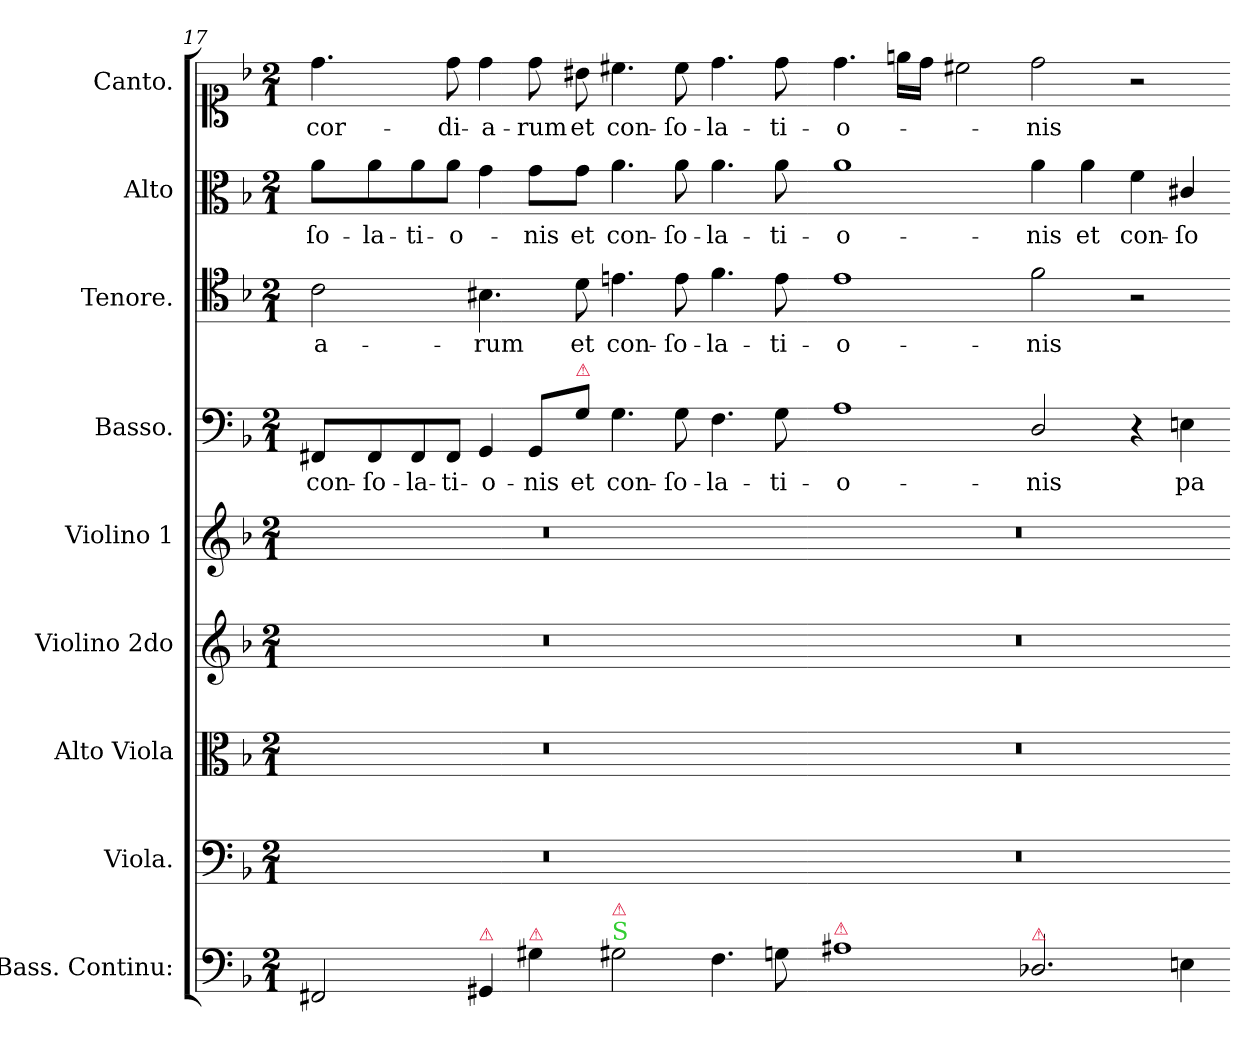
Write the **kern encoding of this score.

**kern	**kern	**kern	**kern	**kern	**kern	**text	**kern	**text	**kern	**text	**kern	**text
*part9	*part8	*part7	*part6	*part5	*part4	*part4	*part3	*part3	*part2	*part2	*part1	*part1
*staff9	*staff8	*staff7	*staff6	*staff5	*staff4	*staff4	*staff3	*staff3	*staff2	*staff2	*staff1	*staff1
*I"Bass. Continu:	*I"Viola.	*I"Alto Viola	*I"Violino 2do	*I"Violino 1	*I"Basso.	*	*I"Tenore.	*	*I"Alto	*	*I"Canto.	*
*	*I'vla	*I'a-vla	*I'vl2	*I'vl1	*I'B	*	*I'T	*	*I'A	*	*	*
*clefF4	*clefF4	*clefC3	*clefG2	*clefG2	*clefF4	*	*clefC4	*	*clefC3	*	*clefC1	*
*k[b-]	*k[b-]	*k[b-]	*k[b-]	*k[b-]	*k[b-]	*	*k[b-]	*	*k[b-]	*	*k[b-]	*
*M2/1	*M2/1	*M2/1	*M2/1	*M2/1	*M2/1	*	*M2/1	*	*M2/1	*	*M2/1	*
=17	=17	=17	=17	=17	=17	=17	=17	=17	=17	=17	=17	=17
2FF#X/	0r	0r	0r	0r	8FF#X/L	con-	2c\	-a-	8a\L	-ſo-	4.dd\	cor-
.	.	.	.	.	8FF#/	-ſo-	.	.	8a\	-la-	.	.
.	.	.	.	.	8FF#/	-la-	.	.	8a\	-ti-	.	.
.	.	.	.	.	8FF#/J	-ti-	.	.	8a\J	-o-	8dd\	-di-
!LO:TX:a:color=crimson:t=⚠	!	!	!	!	!	!	!	!	!	!	!	!
4GG#X/	.	.	.	.	4GG/	-o-	4.B#X\	-rum	4g\	.	4dd\	-a-
!LO:TX:a:color=crimson:t=⚠	!	!	!	!	!	!	!	!	!	!	!	!
4G#X\	.	.	.	.	8GG/L	-nis	.	.	8g\L	-nis	8dd\	-rum
!	!	!	!	!	!LO:TX:a:color=crimson:t=⚠	!	!	!	!	!	!	!
.	.	.	.	.	8G/J	et	8d\	et	8g\J	et	8b#X\	et
!LO:TX:a:color=limegreen:t=S	!	!	!	!	!	!	!	!	!	!	!	!
!LO:TX:a:color=crimson:t=⚠	!	!	!	!	!	!	!	!	!	!	!	!
2G#X\	.	.	.	.	4.G\	con-	4.en\	con-	4.a\	con-	4.cc#X\	con-
.	.	.	.	.	8G\	-ſo-	8e\	-ſo-	8a\	-ſo-	8cc#\	-ſo-
4.F\	.	.	.	.	4.F\	-la-	4.f\	-la-	4.a\	-la-	4.dd\	-la-
8Gn\	.	.	.	.	8G\	-ti-	8e\	-ti-	8a\	-ti-	8dd\	-ti-
=18-	=18-	=18-	=18-	=18-	=18-	=18-	=18-	=18-	=18-	=18-	=18-	=18-
!LO:TX:a:color=crimson:t=⚠	!	!	!	!	!	!	!	!	!	!	!	!
1A#X	0r	0r	0r	0r	1A	-o-	1e	-o-	1a	-o-	4.dd\	-o-
.	.	.	.	.	.	.	.	.	.	.	16een\LL	.
.	.	.	.	.	.	.	.	.	.	.	16dd\JJ	.
.	.	.	.	.	.	.	.	.	.	.	2cc#X\	.
!LO:TX:a:color=crimson:t=⚠	!	!	!	!	!	!	!	!	!	!	!	!
2.D-X/	.	.	.	.	2D/	-nis	2f\	-nis	4a\	-nis	2dd\	-nis
.	.	.	.	.	.	.	.	.	4a\	et	.	.
.	.	.	.	.	4r	.	2r	.	4f\	con-	2r	.
4En\	.	.	.	.	4En\	pa-	.	.	4c#X/	-ſo-	.	.
=-	=-	=-	=-	=-	=-	=-	=-	=-	=-	=-	=-	=-
*-	*-	*-	*-	*-	*-	*-	*-	*-	*-	*-	*-	*-
